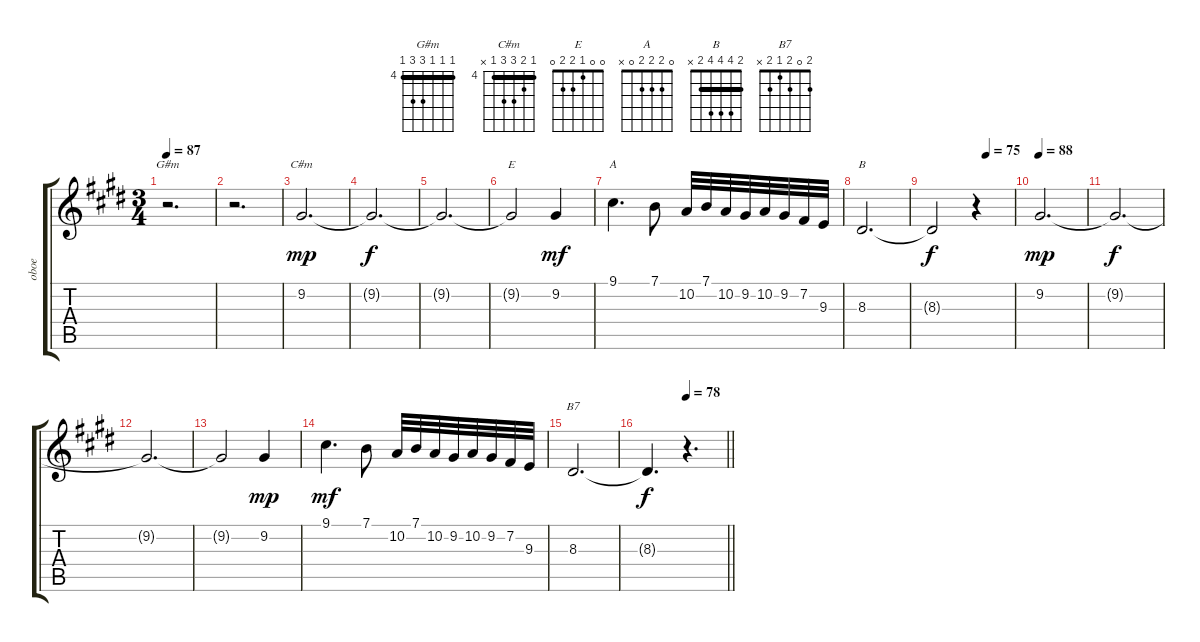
\track ("oboe" "oboe") {instrument oboe}
\staff {score tabs}
\tuning (E4 B3 G3 D3 A2 E2) {hide}
\chord ("G#m" 4 4 4 6 6 4) {firstfret 4 barre 4}
\chord ("C#m" 4 5 6 6 4 x) {firstfret 4 barre 4}
\chord ("E" 0 0 1 2 2 0)
\chord ("A" 0 2 2 2 0 x)
\chord ("B" 2 4 4 4 2 x) {barre 2}
\chord ("B7" 2 0 2 1 2 x)
\ts (3 4)
\tempo 87
\clef g2
\ks e
r.2{d ch "G#m" dy f} |
r.2{d} |
9.2.2{d ch "C#m" dy mp} |
9.2{t}.2{d dy f} |
9.2{t}.2{d} |
9.2{t}.2{ch "E"} 9.2.4{dy mf} |
9.1.4{d ch "A"} 7.1.8 10.2.32 7.1.32 10.2.32 9.2.32 10.2.32 9.2.32 7.2.32 9.3.32 |
8.3.2{d ch "B"} |
\tempo (75 0.6666666666666666)
8.3{t}.2{dy f} r.4 |
\tempo 88
9.2.2{d dy mp} |
9.2{t}.2{d dy f} |
9.2{t}.2{d} |
9.2{t}.2 9.2.4{dy mp} |
9.1.4{d dy mf} 7.1.8 10.2.32 7.1.32 10.2.32 9.2.32 10.2.32 9.2.32 7.2.32 9.3.32 |
8.3.2{d ch "B7"} |
\tempo (78 0.5)
\barLineRight lightlight
8.3{t}.4{d dy f} r.4{d}
